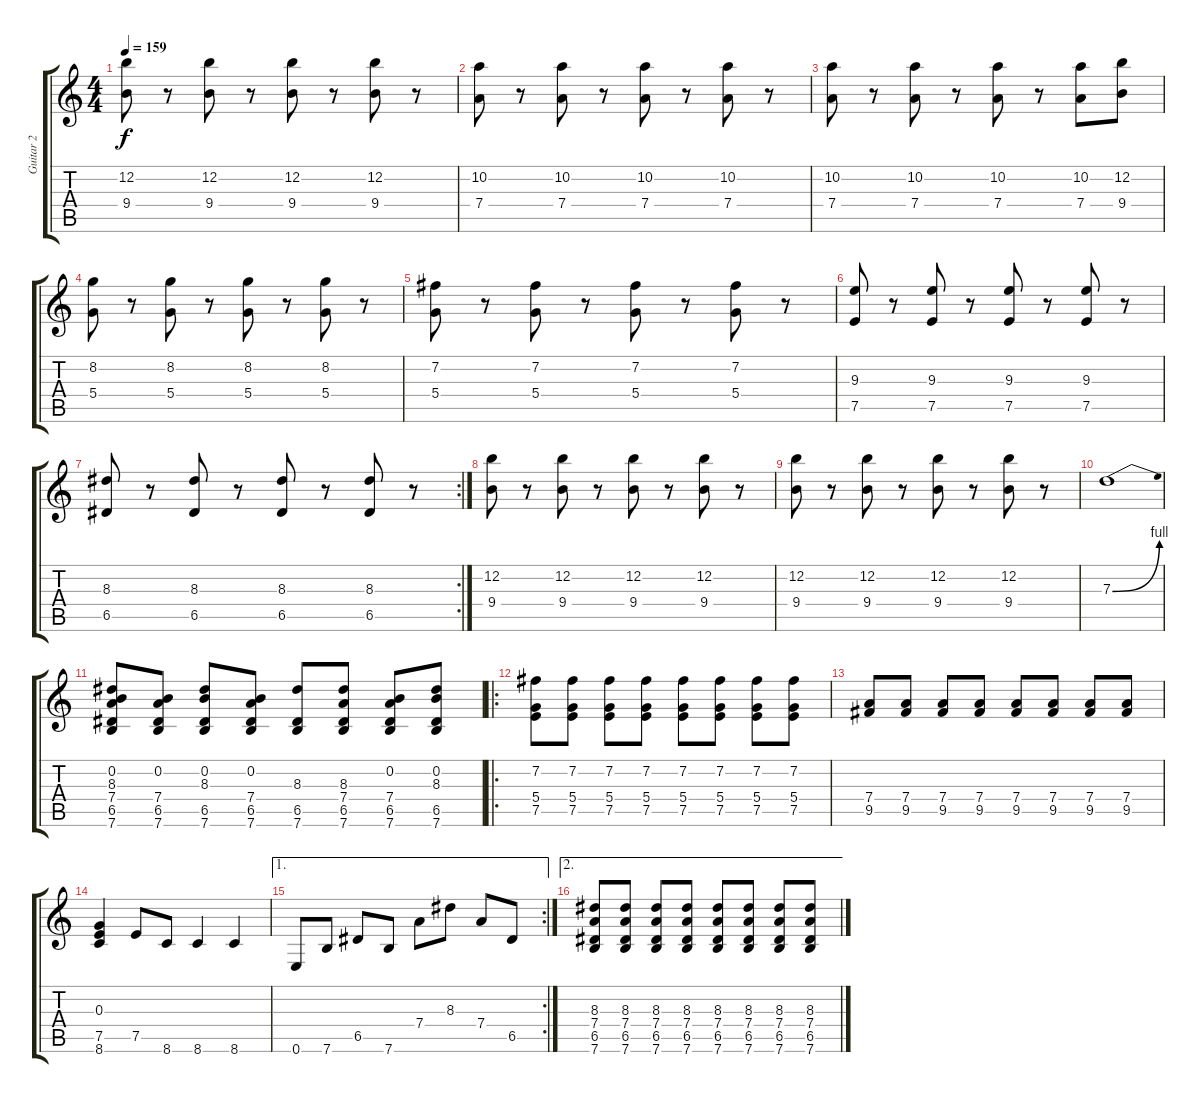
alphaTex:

\track ("Guitar 2" "Guitar 2") {instrument overdrivenguitar}
\staff {score tabs}
\tuning (E4 B3 G3 D3 A2 E2) {hide}
\ts (4 4)
\tempo 159
\clef g2
\ks c
(12.2 9.4).8{dy f} r.8 (12.2 9.4).8 r.8 (12.2 9.4).8 r.8 (12.2 9.4).8 r.8 |
(10.2 7.4).8 r.8 (10.2 7.4).8 r.8 (10.2 7.4).8 r.8 (10.2 7.4).8 r.8 |
(10.2 7.4).8 r.8 (10.2 7.4).8 r.8 (10.2 7.4).8 r.8 (10.2 7.4).8 (12.2 9.4).8 |
(8.2 5.4).8 r.8 (8.2 5.4).8 r.8 (8.2 5.4).8 r.8 (8.2 5.4).8 r.8 |
(7.2 5.4).8 r.8 (7.2 5.4).8 r.8 (7.2 5.4).8 r.8 (7.2 5.4).8 r.8 |
(9.3 7.5).8 r.8 (9.3 7.5).8 r.8 (9.3 7.5).8 r.8 (9.3 7.5).8 r.8 |
\rc 2
(8.3 6.5).8 r.8 (8.3 6.5).8 r.8 (8.3 6.5).8 r.8 (8.3 6.5).8 r.8 |
(12.2 9.4).8 r.8 (12.2 9.4).8 r.8 (12.2 9.4).8 r.8 (12.2 9.4).8 r.8 |
(12.2 9.4).8 r.8 (12.2 9.4).8 r.8 (12.2 9.4).8 r.8 (12.2 9.4).8 r.8 |
7.3{be (bend 0 0 60 4)}.1 |
(0.2 8.3 7.4 6.5 7.6).8 (0.2 7.4 6.5 7.6).8 (0.2 8.3 6.5 7.6).8 (0.2 7.4 6.5 7.6).8 (8.3 6.5 7.6).8 (8.3 7.4 6.5 7.6).8 (0.2 7.4 6.5 7.6).8 (0.2 8.3 6.5 7.6).8 |
\ro
(7.2 5.4 7.5).8 (7.2 5.4 7.5).8 (7.2 5.4 7.5).8 (7.2 5.4 7.5).8 (7.2 5.4 7.5).8 (7.2 5.4 7.5).8 (7.2 5.4 7.5).8 (7.2 5.4 7.5).8 |
(7.4 9.5).8 (7.4 9.5).8 (7.4 9.5).8 (7.4 9.5).8 (7.4 9.5).8 (7.4 9.5).8 (7.4 9.5).8 (7.4 9.5).8 |
(0.3 7.5 8.6).4 7.5.8 8.6.8 8.6.4 8.6.4 |
\ae 1
\rc 2
0.6.8 7.6.8 6.5.8 7.6.8 7.4.8 8.3.8 7.4.8 6.5.8 |
\ae 2
(8.3 7.4 6.5 7.6).8 (8.3 7.4 6.5 7.6).8 (8.3 7.4 6.5 7.6).8 (8.3 7.4 6.5 7.6).8 (8.3 7.4 6.5 7.6).8 (8.3 7.4 6.5 7.6).8 (8.3 7.4 6.5 7.6).8 (8.3 7.4 6.5 7.6).8
